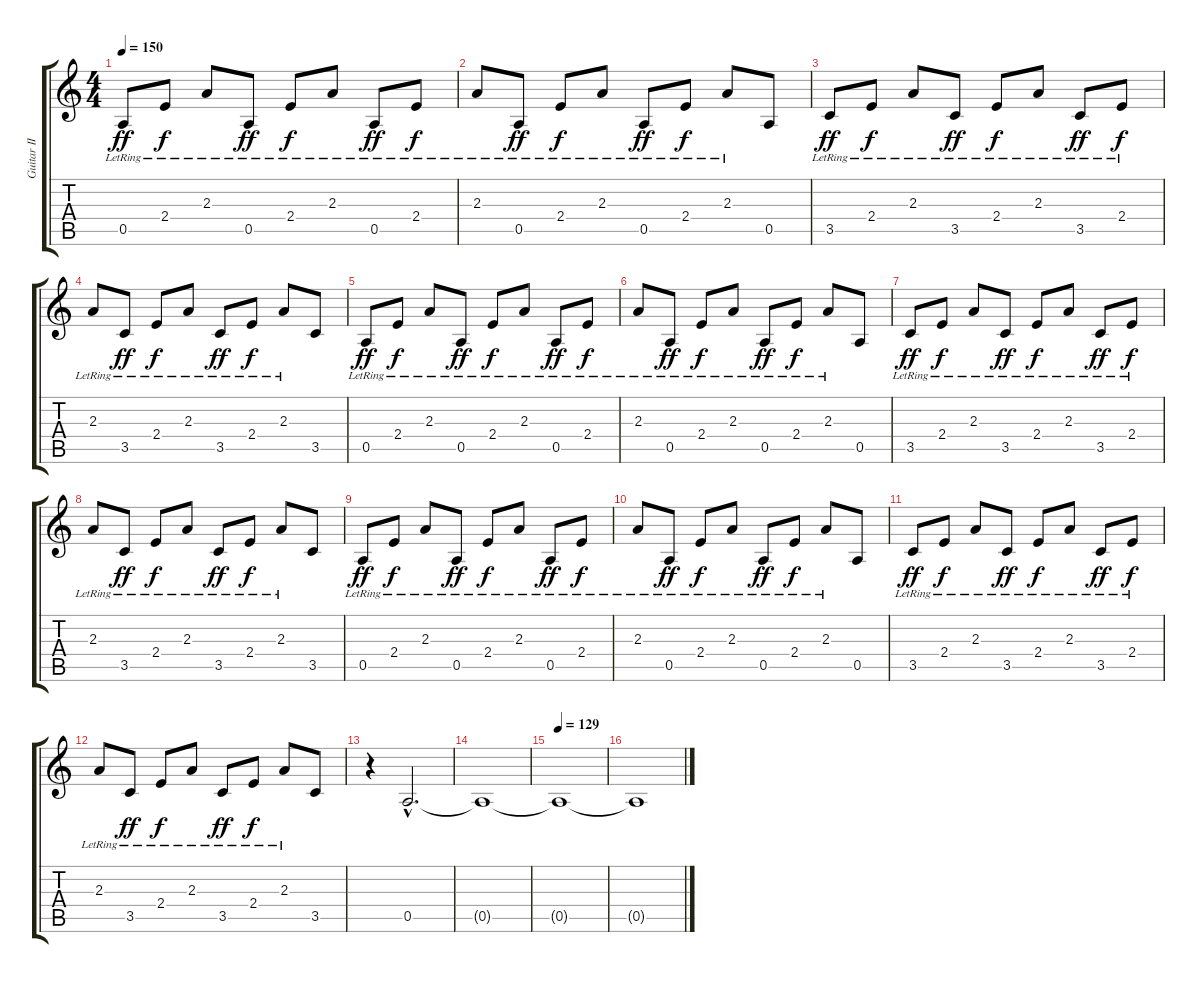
\track ("Guitar II" "Guitar II") {instrument electricguitarclean}
\staff {score tabs}
\tuning (E4 B3 G3 D3 A2 E2) {hide}
\ts (4 4)
\tempo 150
\clef g2
\ks c
0.5{lr}.8{dy ff} 2.4{lr}.8{dy f} 2.3{lr}.8 0.5{lr}.8{dy ff} 2.4{lr}.8{dy f} 2.3{lr}.8 0.5{lr}.8{dy ff} 2.4{lr}.8{dy f} |
2.3{lr}.8 0.5{lr}.8{dy ff} 2.4{lr}.8{dy f} 2.3{lr}.8 0.5{lr}.8{dy ff} 2.4{lr}.8{dy f} 2.3{lr}.8 0.5.8 |
3.5{lr}.8{dy ff} 2.4{lr}.8{dy f} 2.3{lr}.8 3.5{lr}.8{dy ff} 2.4{lr}.8{dy f} 2.3{lr}.8 3.5{lr}.8{dy ff} 2.4{lr}.8{dy f} |
2.3{lr}.8 3.5{lr}.8{dy ff} 2.4{lr}.8{dy f} 2.3{lr}.8 3.5{lr}.8{dy ff} 2.4{lr}.8{dy f} 2.3{lr}.8 3.5.8 |
0.5{lr}.8{dy ff} 2.4{lr}.8{dy f} 2.3{lr}.8 0.5{lr}.8{dy ff} 2.4{lr}.8{dy f} 2.3{lr}.8 0.5{lr}.8{dy ff} 2.4{lr}.8{dy f} |
2.3{lr}.8 0.5{lr}.8{dy ff} 2.4{lr}.8{dy f} 2.3{lr}.8 0.5{lr}.8{dy ff} 2.4{lr}.8{dy f} 2.3{lr}.8 0.5.8 |
3.5{lr}.8{dy ff} 2.4{lr}.8{dy f} 2.3{lr}.8 3.5{lr}.8{dy ff} 2.4{lr}.8{dy f} 2.3{lr}.8 3.5{lr}.8{dy ff} 2.4{lr}.8{dy f} |
2.3{lr}.8 3.5{lr}.8{dy ff} 2.4{lr}.8{dy f} 2.3{lr}.8 3.5{lr}.8{dy ff} 2.4{lr}.8{dy f} 2.3{lr}.8 3.5.8 |
0.5{lr}.8{dy ff} 2.4{lr}.8{dy f} 2.3{lr}.8 0.5{lr}.8{dy ff} 2.4{lr}.8{dy f} 2.3{lr}.8 0.5{lr}.8{dy ff} 2.4{lr}.8{dy f} |
2.3{lr}.8 0.5{lr}.8{dy ff} 2.4{lr}.8{dy f} 2.3{lr}.8 0.5{lr}.8{dy ff} 2.4{lr}.8{dy f} 2.3{lr}.8 0.5.8 |
3.5{lr}.8{dy ff} 2.4{lr}.8{dy f} 2.3{lr}.8 3.5{lr}.8{dy ff} 2.4{lr}.8{dy f} 2.3{lr}.8 3.5{lr}.8{dy ff} 2.4{lr}.8{dy f} |
2.3{lr}.8 3.5{lr}.8{dy ff} 2.4{lr}.8{dy f} 2.3{lr}.8 3.5{lr}.8{dy ff} 2.4{lr}.8{dy f} 2.3{lr}.8 3.5.8 |
r.4 0.5{hac}.2{d} |
0.5{t}.1 |
\tempo 129
0.5{t}.1 |
0.5{t}.1
